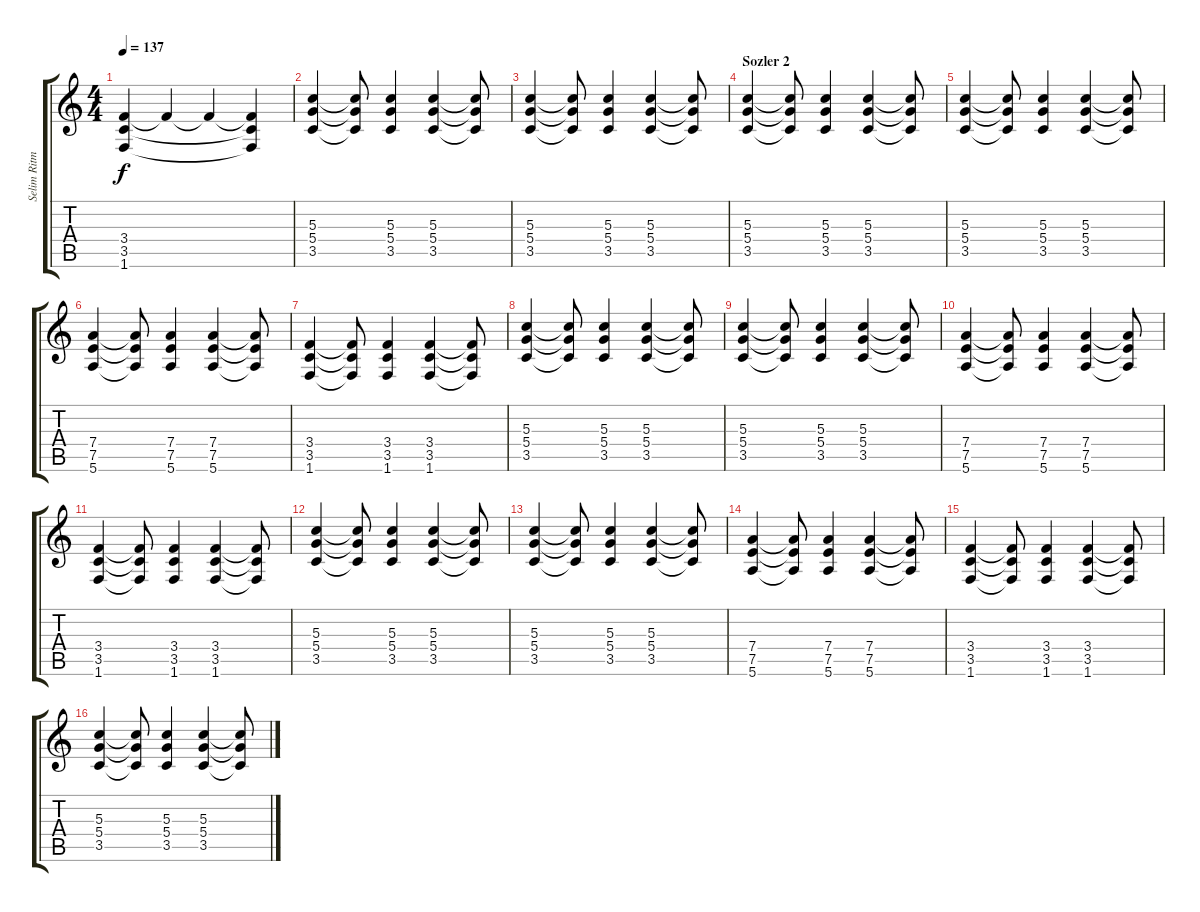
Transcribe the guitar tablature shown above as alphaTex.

\track ("Selim Ritm" "Selim Ritm") {instrument overdrivenguitar}
\staff {score tabs}
\tuning (E4 B3 G3 D3 A2 E2) {hide}
\ts (4 4)
\tempo 137
\clef g2
\ks c
(3.4 3.5 1.6).4{dy f} 3.4{t}.4 3.4{t}.4 (3.4{t} 3.5{t} 1.6{t}).4 |
(5.3 5.4 3.5).4 (5.3{t} 5.4{t} 3.5{t}).8 (5.3 5.4 3.5).4 (5.3 5.4 3.5).4 (5.3{t} 5.4{t} 3.5{t}).8 |
(5.3 5.4 3.5).4 (5.3{t} 5.4{t} 3.5{t}).8 (5.3 5.4 3.5).4 (5.3 5.4 3.5).4 (5.3{t} 5.4{t} 3.5{t}).8 |
\section ("" "Sozler 2")
(5.3 5.4 3.5).4 (5.3{t} 5.4{t} 3.5{t}).8 (5.3 5.4 3.5).4 (5.3 5.4 3.5).4 (5.3{t} 5.4{t} 3.5{t}).8 |
(5.3 5.4 3.5).4 (5.3{t} 5.4{t} 3.5{t}).8 (5.3 5.4 3.5).4 (5.3 5.4 3.5).4 (5.3{t} 5.4{t} 3.5{t}).8 |
(7.4 7.5 5.6).4 (7.4{t} 7.5{t} 5.6{t}).8 (7.4 7.5 5.6).4 (7.4 7.5 5.6).4 (7.4{t} 7.5{t} 5.6{t}).8 |
(3.4 3.5 1.6).4 (3.4{t} 3.5{t} 1.6{t}).8 (3.4 3.5 1.6).4 (3.4 3.5 1.6).4 (3.4{t} 3.5{t} 1.6{t}).8 |
(5.3 5.4 3.5).4 (5.3{t} 5.4{t} 3.5{t}).8 (5.3 5.4 3.5).4 (5.3 5.4 3.5).4 (5.3{t} 5.4{t} 3.5{t}).8 |
(5.3 5.4 3.5).4 (5.3{t} 5.4{t} 3.5{t}).8 (5.3 5.4 3.5).4 (5.3 5.4 3.5).4 (5.3{t} 5.4{t} 3.5{t}).8 |
(7.4 7.5 5.6).4 (7.4{t} 7.5{t} 5.6{t}).8 (7.4 7.5 5.6).4 (7.4 7.5 5.6).4 (7.4{t} 7.5{t} 5.6{t}).8 |
(3.4 3.5 1.6).4 (3.4{t} 3.5{t} 1.6{t}).8 (3.4 3.5 1.6).4 (3.4 3.5 1.6).4 (3.4{t} 3.5{t} 1.6{t}).8 |
(5.3 5.4 3.5).4 (5.3{t} 5.4{t} 3.5{t}).8 (5.3 5.4 3.5).4 (5.3 5.4 3.5).4 (5.3{t} 5.4{t} 3.5{t}).8 |
(5.3 5.4 3.5).4 (5.3{t} 5.4{t} 3.5{t}).8 (5.3 5.4 3.5).4 (5.3 5.4 3.5).4 (5.3{t} 5.4{t} 3.5{t}).8 |
(7.4 7.5 5.6).4 (7.4{t} 7.5{t} 5.6{t}).8 (7.4 7.5 5.6).4 (7.4 7.5 5.6).4 (7.4{t} 7.5{t} 5.6{t}).8 |
(3.4 3.5 1.6).4 (3.4{t} 3.5{t} 1.6{t}).8 (3.4 3.5 1.6).4 (3.4 3.5 1.6).4 (3.4{t} 3.5{t} 1.6{t}).8 |
(5.3 5.4 3.5).4 (5.3{t} 5.4{t} 3.5{t}).8 (5.3 5.4 3.5).4 (5.3 5.4 3.5).4 (5.3{t} 5.4{t} 3.5{t}).8
